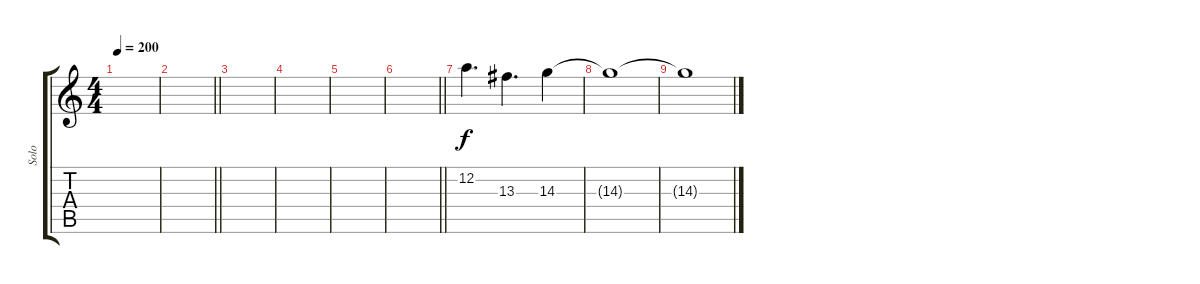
\track ("Solo" "Solo") {instrument distortionguitar}
\staff {score tabs}
\tuning (D4 A3 F3 C3 G2 C2) {hide}
\ts (4 4)
\tempo 200
\clef g2
\ks c
|
\barLineRight lightlight
|
|
|
|
\barLineRight lightlight
|
12.2.4{d} 13.3.4{d} 14.3.4 |
14.3{t}.1{dy f} |
14.3{t}.1
